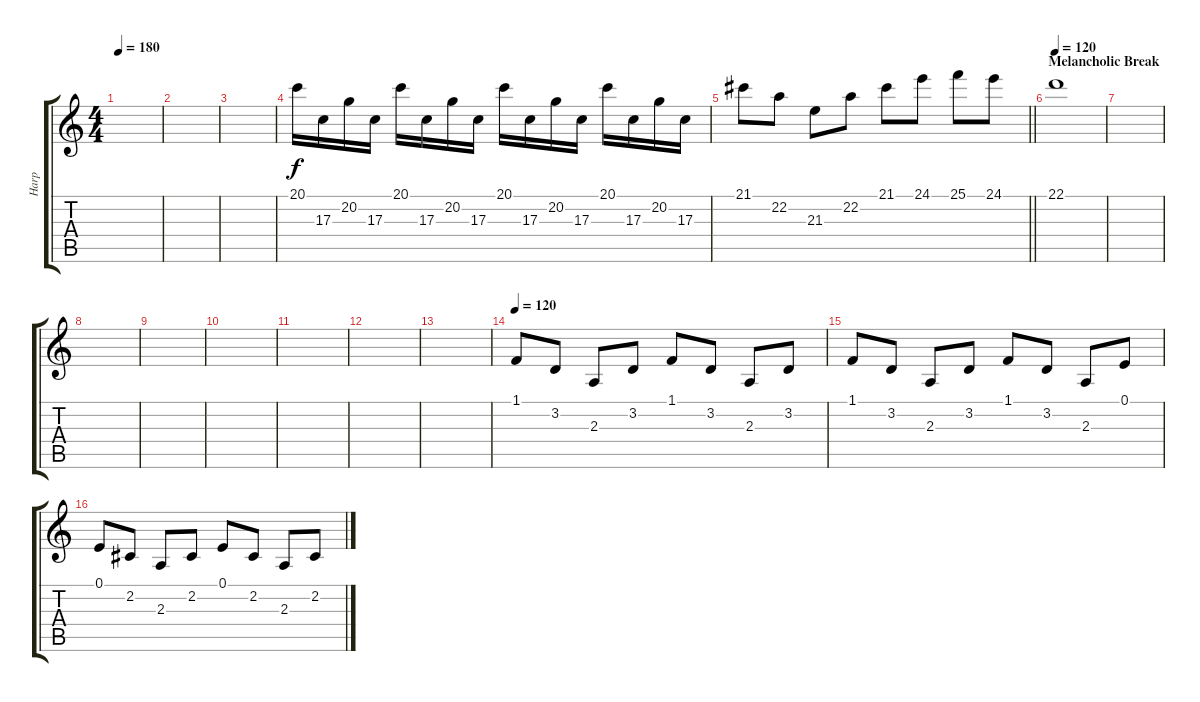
\track ("Harp" "Harp") {instrument orchestralharp}
\staff {score tabs}
\tuning (E4 B3 G3 D3 A2 E2) {hide}
\ts (4 4)
\tempo 180
\clef g2
\ks c
|
|
|
20.1.16 17.3.16 20.2.16 17.3.16 20.1.16 17.3.16 20.2.16 17.3.16 20.1.16 17.3.16 20.2.16 17.3.16 20.1.16 17.3.16 20.2.16 17.3.16 |
\barLineRight lightlight
21.1.8 22.2.8 21.3.8 22.2.8 21.1.8 24.1.8 25.1.8 24.1.8 |
\section ("" "Melancholic Break")
\tempo 120
22.1.1 |
|
|
|
|
|
|
|
\tempo 120
1.1.8 3.2.8 2.3.8 3.2.8 1.1.8 3.2.8 2.3.8 3.2.8 |
1.1.8 3.2.8 2.3.8 3.2.8 1.1.8 3.2.8 2.3.8 0.1.8 |
0.1.8 2.2.8 2.3.8 2.2.8 0.1.8 2.2.8 2.3.8 2.2.8
